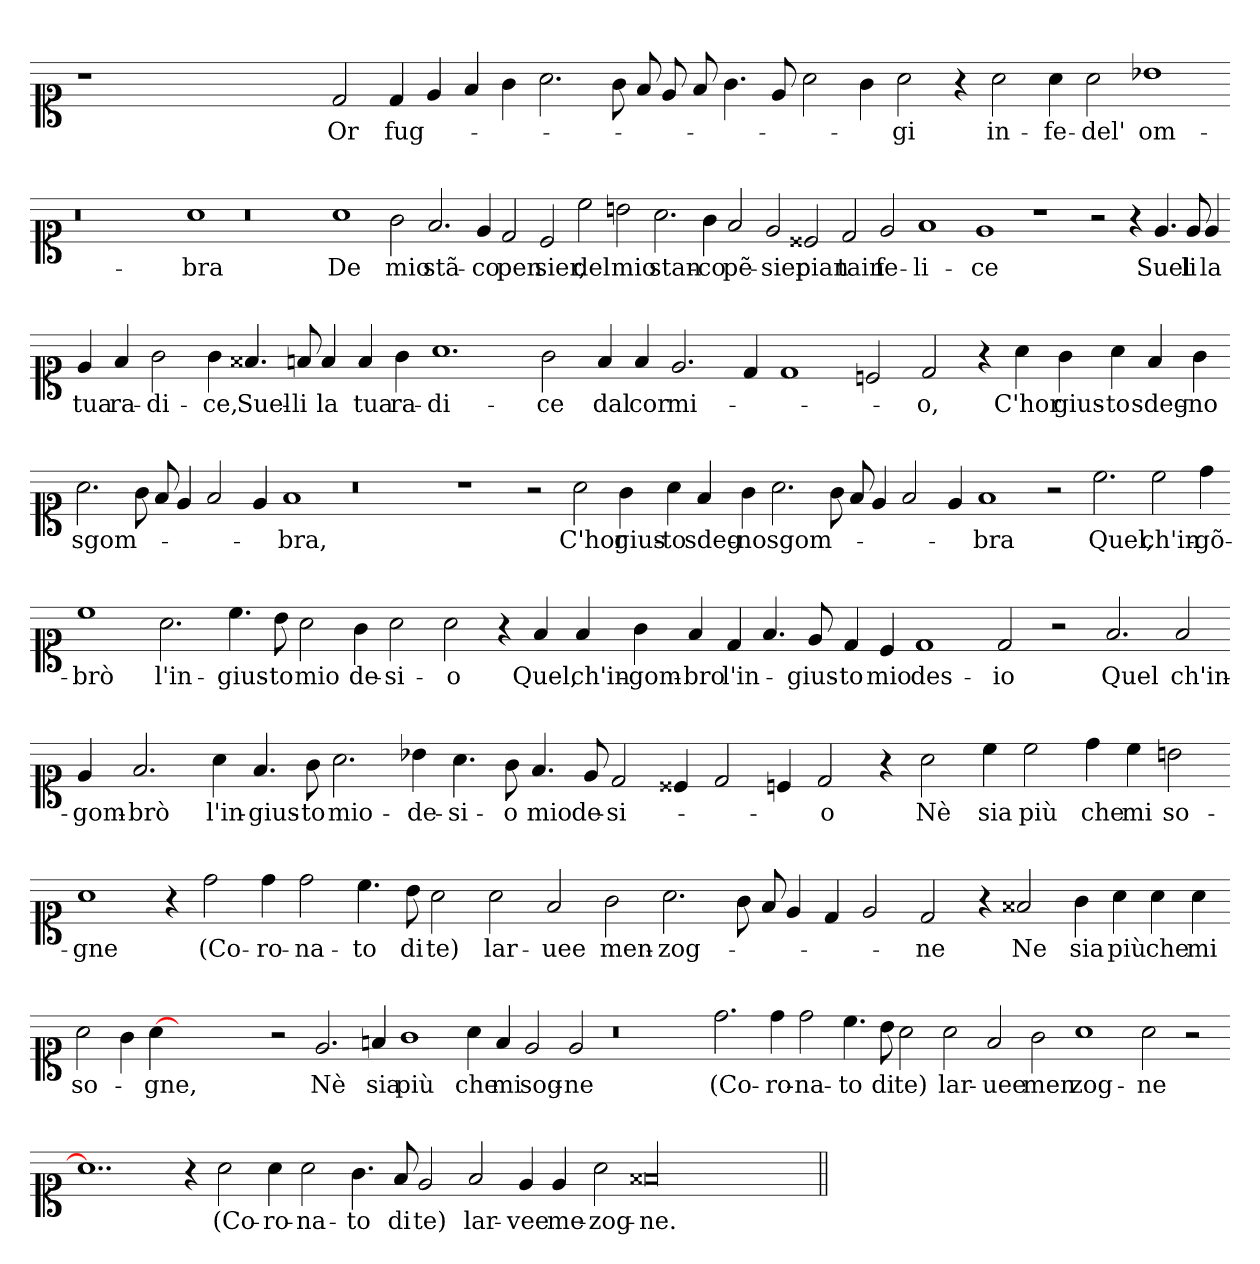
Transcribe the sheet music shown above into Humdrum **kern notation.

**kern	**text
*part1	*part1
*staff1	*staff1
*clefC1	*
*k[]	*
=	=
1r	.
0.ryy	.
2d	Or
4d	fug-
4e	.
4f	.
4g	.
2.a	.
8g	.
8f	.
8e	.
8f	.
4.g	.
8e	.
2a	.
4g	.
2a	gi
4r	.
2a	in-
4a	fe-
2a	del'
1b-X	om-
=-	=-
0.r	.
1a	bra
0r	.
1a	De
2g	mio
2.f	stã-
4e	co
2d	pen-
2c	sier,
2cc	del
2b	mio
2.a	stan-
4g	co
2f	pẽ-
2e	sier
2c##X	pian-
2d	tain-
2e	fe-
1f	li-
1e	ce
1r	.
2r	.
4r	.
4.e	Suel-
8e	li
4e	la
=-	=-
4e	tua
4f	ra-
2g	di-
4g	ce,
4.f##X	Suel-
8f	li
4f	la
4f	tua
4g	ra-
1.a	di-
2g	ce
4f	dal
4f	cor
2.e	mi-
4d	.
1d	.
2c	.
2d	o,
4r	.
4a	C'hor
4g	gius-
4a	to
4f	sdeg-
4g	no
=-	=-
2.a	sgom-
8g	.
8f	.
4e	.
2f	.
4e	.
1f	bra,
0r	.
1r	.
2r	.
2a	C'hor
4g	gius-
4a	to
4f	sdeg-
4g	no
2.a	sgom-
8g	.
8f	.
4e	.
2f	.
4e	.
1f	bra
2r	.
2.cc	Quel,
2cc	ch'in-
4dd	gõ-
=-	=-
1cc	brò
2.a	l'in-
4.cc	gius-
8b	to
2a	mio
4g	de-
2a	si-
2a	o
4r	.
4f	Quel,
4f	ch'in-
4g	gom-
4f	bro
4d	l'in-
4.f	.
8e	gius-
4d	to
4c	mio
1d	des-
2d	io
2r	.
2.f	Quel
2f	ch'in-
=-	=-
4e	gom-
2.f	brò
4a	l'in-
4.f	gius-
8g	to
2.a	mio-
4b-X	de-
4.a	si-
8g	o
4.f	mio
8e	de-
2d	si-
4c##X	.
2d	.
4c	.
2d	o
4r	.
2a	Nѐ
4cc	sia
2cc	più
4dd	che
4cc	mi
2b	so-
=-	=-
1a	gne
4r	.
2dd	(Co-
4dd	ro-
2dd	na-
4.cc	to
8b	di
2a	te)
2a	lar-
2f	uee
2g	men-
2.a	zog-
8g	.
8f	.
4e	.
4d	.
2e	.
2d	ne
4r	.
2f##X	Ne
4g	sia
4a	più
4a	che
4a	mi
=-	=-
2a	so-
4g	.
[4a	gne,
1..ryy	.
2r	.
2.e	Nѐ
4f	sia
1g	più
4a	che
4f	mi
2e	sog-
2e	ne
0r	.
2.dd	(Co-
4dd	ro-
2dd	na-
4.cc	to
8b	di
2a	te)
2a	lar-
2f	uee
2g	men-
1a	zog-
2a	ne
2r	.
=-	=-
1..a]	.
4r	.
2a	(Co-
4a	ro-
2a	na-
4.g	to
8f	di
2e	te)
2f	lar-
4e	vee
4e	me-
2a	zog-
00f##X	ne.
=||	=||
*-	*-
